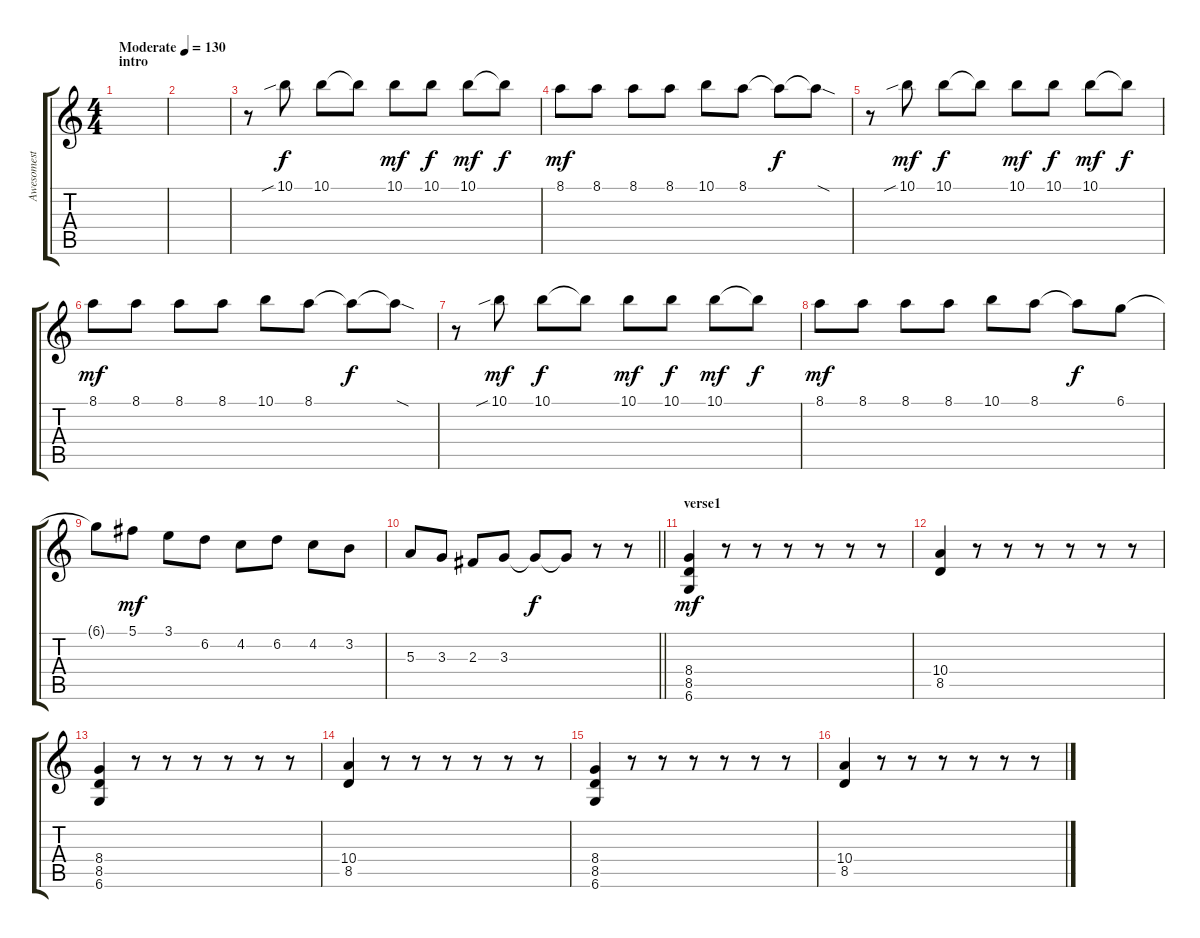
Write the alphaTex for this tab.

\track ("Awesomest Kid EVER.............." "Awesomest ") {instrument distortionguitar}
\staff {score tabs}
\tuning (Db4 Ab3 E3 B2 Gb2 Db2) {hide}
\ts (4 4)
\section ("" "intro")
\tempo (130 "Moderate")
\clef g2
\ks c
|
|
r.8 10.1{sib}.8 10.1.8{dy f} 10.1{t}.8 10.1.8{dy mf} 10.1.8{dy f} 10.1.8{dy mf} 10.1{t}.8{dy f} |
8.1.8{dy mf} 8.1.8 8.1.8 8.1.8 10.1.8 8.1.8 8.1{t}.8{dy f} 8.1{sod t}.8 |
r.8 10.1{sib}.8{dy mf} 10.1.8{dy f} 10.1{t}.8 10.1.8{dy mf} 10.1.8{dy f} 10.1.8{dy mf} 10.1{t}.8{dy f} |
8.1.8{dy mf} 8.1.8 8.1.8 8.1.8 10.1.8 8.1.8 8.1{t}.8{dy f} 8.1{sod t}.8 |
r.8 10.1{sib}.8{dy mf} 10.1.8{dy f} 10.1{t}.8 10.1.8{dy mf} 10.1.8{dy f} 10.1.8{dy mf} 10.1{t}.8{dy f} |
8.1.8{dy mf} 8.1.8 8.1.8 8.1.8 10.1.8 8.1.8 8.1{t}.8{dy f} 6.1.8 |
6.1{t}.8 5.1.8{dy mf} 3.1.8 6.2.8 4.2.8 6.2.8 4.2.8 3.2.8 |
\barLineRight lightlight
5.3.8 3.3.8 2.3.8 3.3.8 3.3{t}.8{dy f} 3.3{t}.8 r.8 r.8 |
\section ("" "verse1")
(8.4 8.5 6.6).4{dy mf} r.8 r.8 r.8 r.8 r.8 r.8 |
(10.4 8.5).4 r.8 r.8 r.8 r.8 r.8 r.8 |
(8.4 8.5 6.6).4 r.8 r.8 r.8 r.8 r.8 r.8 |
(10.4 8.5).4 r.8 r.8 r.8 r.8 r.8 r.8 |
(8.4 8.5 6.6).4 r.8 r.8 r.8 r.8 r.8 r.8 |
(10.4 8.5).4 r.8 r.8 r.8 r.8 r.8 r.8
